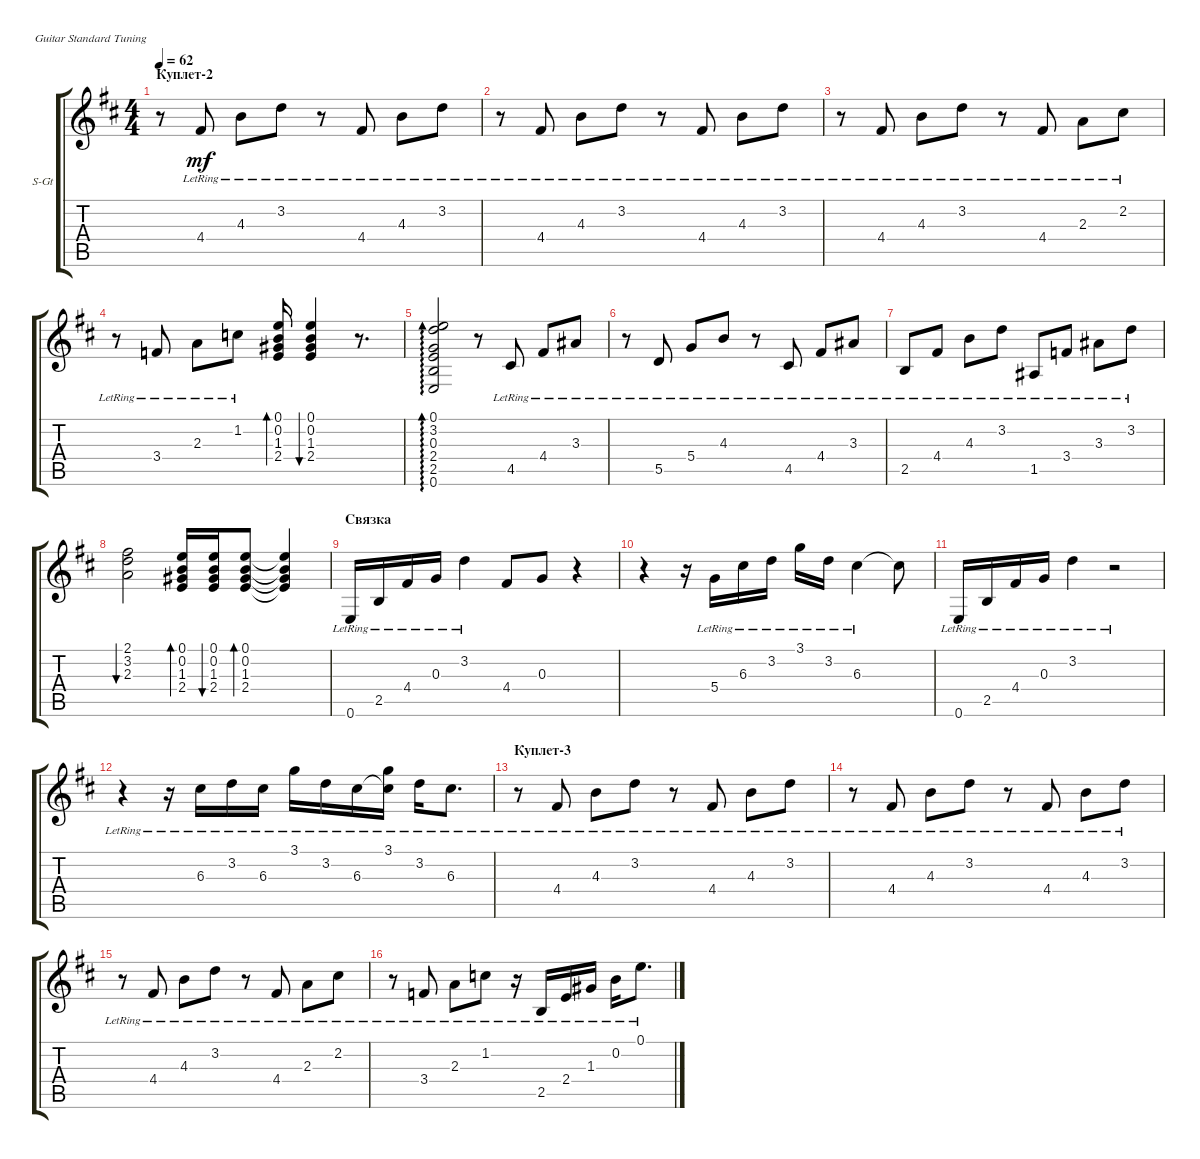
\defaultSystemsLayout 4
\bracketExtendMode groupsimilarinstruments
\firstSystemTrackNameOrientation horizontal
\otherSystemsTrackNameOrientation horizontal
\track ("Steel Guitar" "S-Gt") {instrument acousticguitarsteel}
\staff {score tabs}
\tuning (E4 B3 G3 D3 A2 E2)
\ts (4 4)
\section ("" "Куплет-2")
\tempo 62
\clef g2
\ks bminor
r.8{dy mf} 4.4{lr}.8 4.3{lr}.8 3.2{lr}.8 r.8 4.4{lr}.8 4.3{lr}.8 3.2{lr}.8 |
r.8 4.4{lr}.8 4.3{lr}.8 3.2{lr}.8 r.8 4.4{lr}.8 4.3{lr}.8 3.2{lr}.8 |
r.8 4.4{lr}.8 4.3{lr}.8 3.2{lr}.8 r.8 4.4{lr}.8 2.3{lr}.8 2.2{lr}.8 |
r.8 3.4{lr}.8 2.3{lr}.8 1.2{lr}.8 (2.4 1.3 0.2 0.1).16{bd 30} (2.4 1.3 0.2 0.1).4{bu 30} r.8{d} |
(0.6 2.5 2.4 0.3 3.2 0.1).2{ad 0} r.8 4.5{lr}.8 4.4{lr}.8 3.3{lr}.8 |
r.8 5.5{lr}.8 5.4{lr}.8 4.3{lr}.8 r.8 4.5{lr}.8 4.4{lr}.8 3.3{lr}.8 |
2.5{lr}.8 4.4{lr}.8 4.3{lr}.8 3.2{lr}.8 1.5{lr}.8 3.4{lr}.8 3.3{lr}.8 3.2{lr}.8 |
(2.3 3.2 2.1).2{bu 30} (1.3 0.2 0.1 2.4).16{bd 30} (1.3 0.2 0.1 2.4).16{bu 30} (1.3 0.2 0.1 2.4).8{bd 30} (2.4{t} 1.3{t} 0.2{t} 0.1{t}).4 |
\section ("" "Связка")
0.6{lr}.16 2.5{lr}.16 4.4{lr}.16 0.3{lr}.16 3.2{lr}.4 4.4.8 0.3.8 r.4 |
r.4 r.16 5.4{lr}.16 6.3{lr}.16 3.2{lr}.16 3.1{lr}.16 3.2{lr}.16 6.3{lr}.4 6.3{t}.8 |
0.6{lr}.16 2.5{lr}.16 4.4{lr}.16 0.3{lr}.16 3.2{lr}.4 r.2 |
r.4 r.16 6.3{lr}.16 3.2{lr}.16 6.3{lr}.16 3.1{lr}.16 3.2{lr}.16 6.3{lr}.16 (6.3{lr t} 3.1{lr}).16 3.2{lr}.16 6.3{lr}.8{d} |
\section ("" "Куплет-3")
r.8 4.4{lr}.8 4.3{lr}.8 3.2{lr}.8 r.8 4.4{lr}.8 4.3{lr}.8 3.2{lr}.8 |
r.8 4.4{lr}.8 4.3{lr}.8 3.2{lr}.8 r.8 4.4{lr}.8 4.3{lr}.8 3.2{lr}.8 |
r.8 4.4{lr}.8 4.3{lr}.8 3.2{lr}.8 r.8 4.4{lr}.8 2.3{lr}.8 2.2{lr}.8 |
r.8 3.4{lr}.8 2.3{lr}.8 1.2{lr}.8 r.16 2.5{lr}.16 2.4{lr}.16 1.3{lr}.16 0.2{lr}.16 0.1{lr}.8{d}
